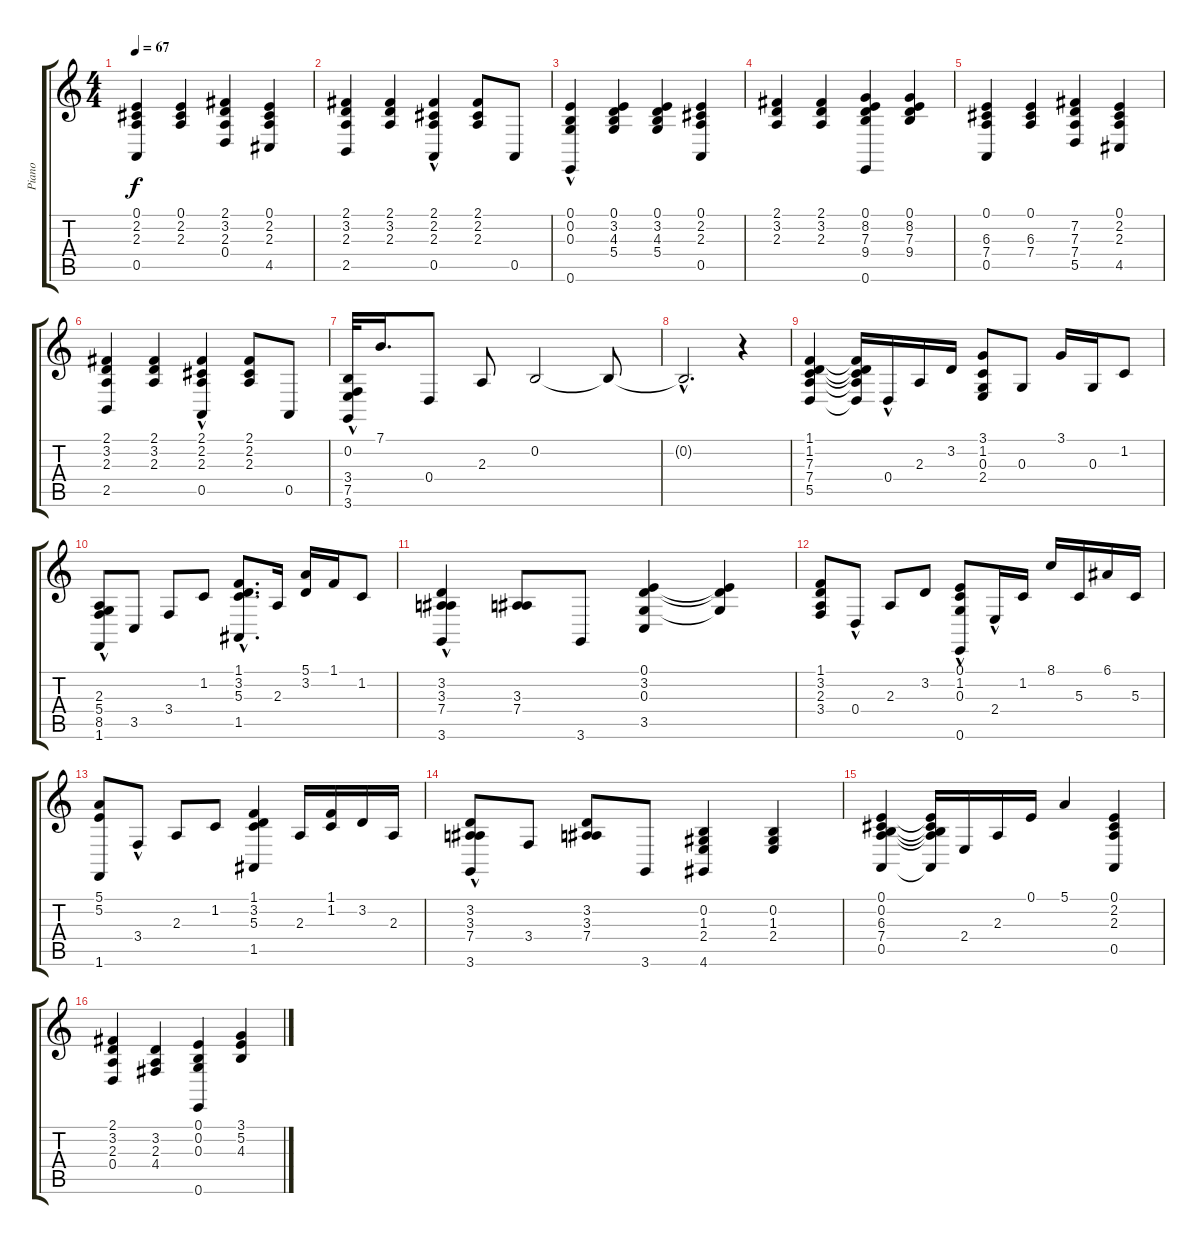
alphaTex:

\track ("Piano" "Piano") {instrument acousticgrandpiano}
\staff {score tabs}
\tuning (E4 B3 G3 D3 A2 E2) {hide}
\ts (4 4)
\tempo 67
\clef g2
\ks c
(0.1 2.2 2.3 0.5).4{dy f} (0.1 2.2 2.3).4 (2.1 3.2 2.3 0.4).4 (0.1 2.2 2.3 4.5).4 |
(2.1 3.2 2.3 2.5).4 (2.1 3.2 2.3).4 (2.1 2.2 2.3 0.5{hac}).4 (2.1 2.2 2.3).8 0.5.8 |
(0.1 0.2 0.3 0.6{hac}).4 (0.1 3.2 4.3 5.4).4 (0.1 3.2 4.3 5.4).4 (0.1 2.2 2.3 0.5).4 |
(2.1 3.2 2.3).4 (2.1 3.2 2.3).4 (0.1 8.2 7.3 9.4 0.6).4 (0.1 8.2 7.3 9.4).4 |
(0.1 6.3 7.4 0.5).4 (0.1 6.3 7.4).4 (7.2 7.3 7.4 5.5).4 (0.1 2.2 2.3 4.5).4 |
(2.1 3.2 2.3 2.5).4 (2.1 3.2 2.3).4 (2.1 2.2 2.3 0.5{hac}).4 (2.1 2.2 2.3).8 0.5.8 |
(0.2{hac} 3.4 7.5 3.6).32 7.1.16{d} 0.4.8 2.3.8 0.2.2 0.2{t}.8 |
0.2{hac t}.2{d} r.4 |
(1.1 1.2 7.3 7.4 5.5).4 (1.1{t} 1.2{t} 7.3{t} 7.4{t} 5.5{t}).16 0.4{hac}.16 2.3.16 3.2.16 (3.1 1.2 0.3 2.4).8 0.3.8 3.1.16 0.3.16 1.2.8 |
(2.3{hac} 5.4{hac} 8.5 1.6).8 3.5.8 3.4.8 1.2.8 (1.1{hac} 3.2{hac} 5.3{hac} 1.5).8{d} 2.3.16 (5.1 3.2).16 1.1.16 1.2.8 |
(3.2 3.3 7.4 3.6{hac}).4 (3.3 7.4).8 3.6.8 (0.1 3.2 0.3 3.5).4 (0.1{t} 3.2{t} 0.3{t}).4 |
(1.1 3.2 2.3 3.4).8 0.4{hac}.8 2.3.8 3.2.8 (0.1{hac} 1.2{hac} 0.3{hac} 0.6).8 2.4{hac}.16 1.2.16 8.1.16 5.3.16 6.1.16 5.3.16 |
(5.1 5.2 1.6).8 3.4{hac}.8 2.3.8 1.2.8 (1.1 3.2 5.3 1.5).4 2.3.16 (1.1 1.2).16 3.2.16 2.3.16 |
(3.2 3.3 7.4 3.6{hac}).8 3.4.8 (3.2 3.3 7.4).8 3.6.8 (0.2 1.3 2.4 4.6).4 (0.2 1.3 2.4).4 |
(0.1 0.2 6.3 7.4 0.5).4 (0.1{t} 0.2{t} 6.3{t} 7.4{t} 0.5{t}).16 2.4.16 2.3.16 0.1.16 5.1.4 (0.1 2.2 2.3 0.5).4 |
(2.1 3.2 2.3 0.4).4 (3.2 2.3 4.4).4 (0.1 0.2 0.3 0.6).4 (3.1 5.2 4.3).4
